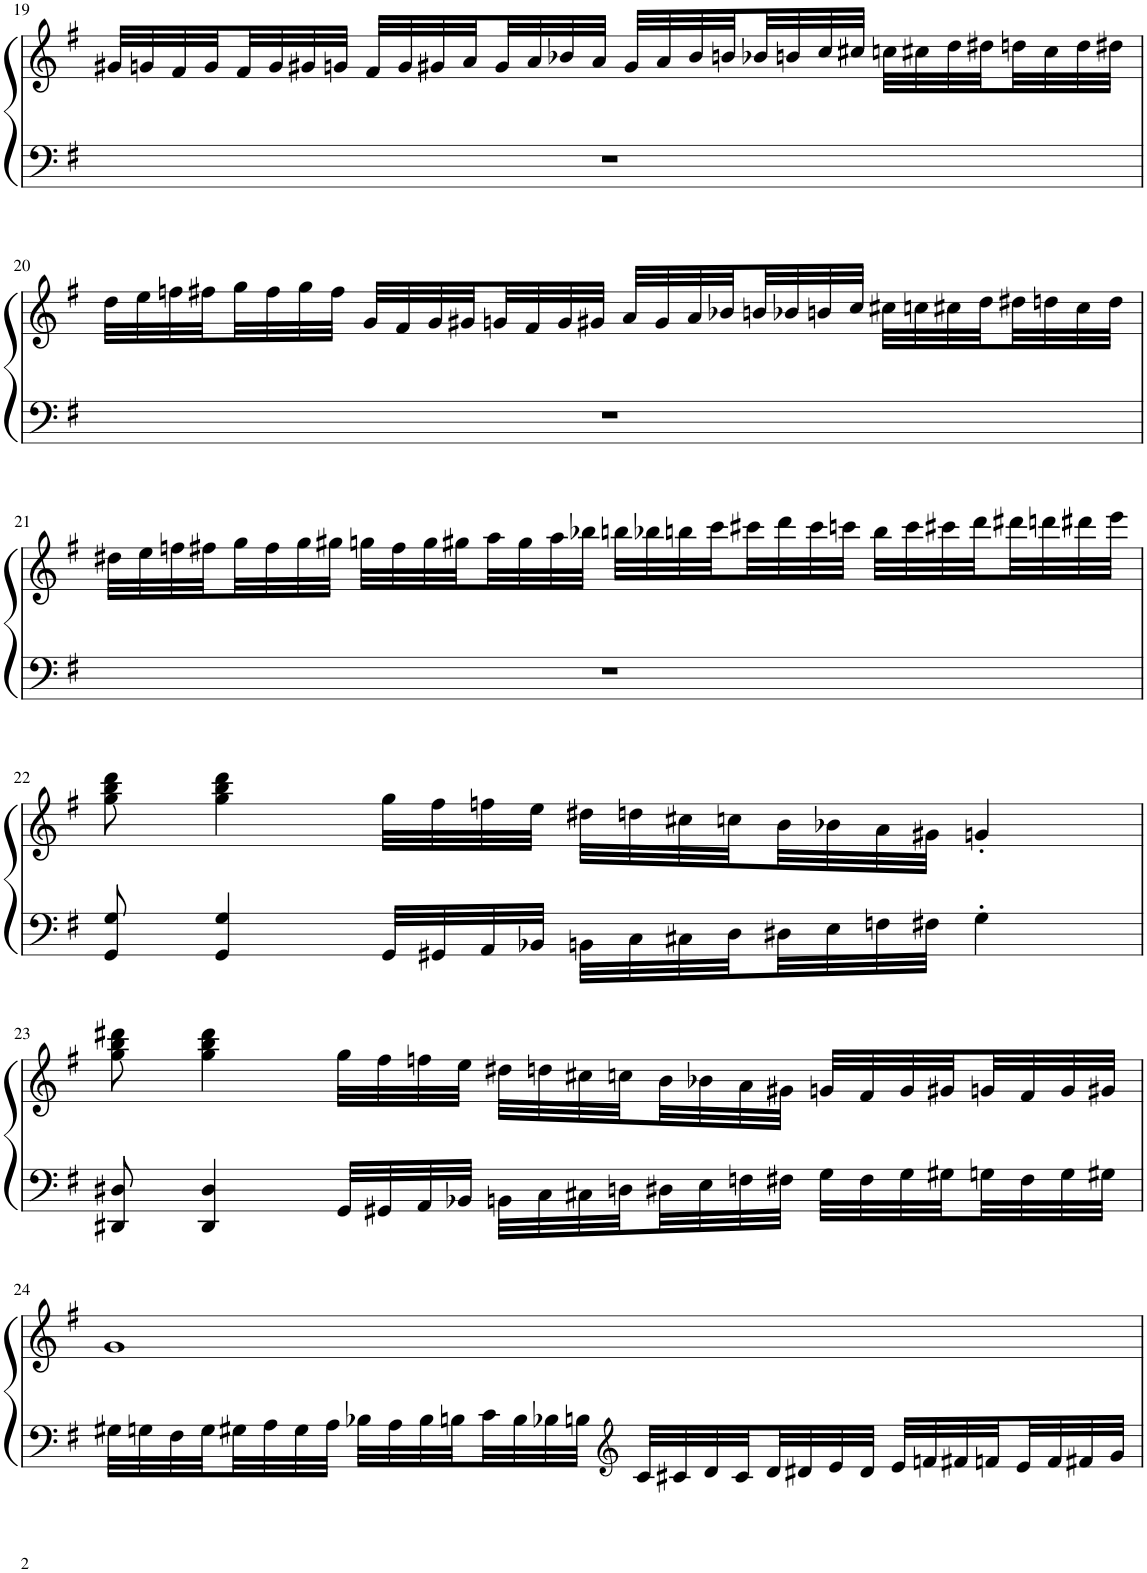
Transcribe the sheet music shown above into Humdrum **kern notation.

**kern	**kern
*part1	*part1
*staff2	*staff1
*I"Piano	*
*I'Pno.	*
!!LO:PB:g=z
*clefF4	*clefG2
*k[f#]	*k[f#]
*M4/4	*M4/4
=19	=19
1r	32g#X/LLL
.	32gn/
.	32f#/
.	32g/
.	32f#/
.	32g/
.	32g#X/
.	32gn/JJJ
.	32f#/LLL
.	32g/
.	32g#X/
.	32a/
.	32g#/
.	32a/
.	32b-X/
.	32a/JJJ
.	32g#/LLL
.	32a/
.	32b-/
.	32bn/
.	32b-X/
.	32bn/
.	32cc/
.	32cc#X/JJJ
.	32ccn\LLL
.	32cc#X\
.	32dd\
.	32dd#X\
.	32ddn\
.	32cc#\
.	32dd\
.	32dd#X\JJJ
!!LO:LB:g=z
=20	=20
1r	32dd\LLL
.	32ee\
.	32ffn\
.	32ff#X\
.	32gg\
.	32ff#\
.	32gg\
.	32ff#\JJJ
.	32g/LLL
.	32f#/
.	32g/
.	32g#X/
.	32gn/
.	32f#/
.	32g/
.	32g#X/JJJ
.	32a/LLL
.	32g#/
.	32a/
.	32b-X/
.	32bn/
.	32b-X/
.	32bn/
.	32cc/JJJ
.	32cc#X\LLL
.	32ccn\
.	32cc#X\
.	32dd\
.	32dd#X\
.	32ddn\
.	32cc#\
.	32dd\JJJ
!!LO:LB:g=z
=21	=21
1r	32dd#X\LLL
.	32ee\
.	32ffn\
.	32ff#X\
.	32gg\
.	32ff#\
.	32gg\
.	32gg#X\JJJ
.	32ggn\LLL
.	32ff#\
.	32gg\
.	32gg#X\
.	32aa\
.	32gg#\
.	32aa\
.	32bb-X\JJJ
.	32bbn\LLL
.	32bb-X\
.	32bbn\
.	32ccc\
.	32ccc#X\
.	32ddd\
.	32ccc#\
.	32cccn\JJJ
.	32bb\LLL
.	32ccc\
.	32ccc#X\
.	32ddd\
.	32ddd#X\
.	32dddn\
.	32ddd#X\
.	32eee\JJJ
!!LO:LB:g=z
=22	=22
8GG/ 8G/	8gg\ 8bb\ 8ddd\
4GG/ 4G/	4gg\ 4bb\ 4ddd\
32GG/LLL	32gg\LLL
32GG#X/	32ff#\
32AA/	32ffn\
32BB-X/JJJ	32ee\JJJ
32BBn\LLL	32dd#X\LLL
32C\	32ddn\
32C#X\	32cc#X\
32D\	32ccn\
32D#X\	32b\
32E\	32b-X\
32Fn\	32a\
32F#X\JJJ	32g#X\JJJ
4G'\	4gn'/
!!LO:LB:g=z
=23	=23
8DD#X/ 8D#X/	8gg\ 8bb\ 8ddd#X\
4DD#/ 4D#/	4gg\ 4bb\ 4ddd#\
32GG/LLL	32gg\LLL
32GG#X/	32ff#\
32AA/	32ffn\
32BB-X/JJJ	32ee\JJJ
32BBn\LLL	32dd#X\LLL
32C\	32ddn\
32C#X\	32cc#X\
32Dn\	32ccn\
32D#X\	32b\
32E\	32b-X\
32Fn\	32a\
32F#X\JJJ	32g#X\JJJ
32G\LLL	32gn/LLL
32F#\	32f#/
32G\	32g/
32G#X\	32g#X/
32Gn\	32gn/
32F#\	32f#/
32G\	32g/
32G#X\JJJ	32g#X/JJJ
!!LO:LB:g=z
=24	=24
32G#X\LLL	1g
32Gn\	.
32F#\	.
32G\	.
32G#X\	.
32A\	.
32G#\	.
32A\JJJ	.
32B-X\LLL	.
32A\	.
32B-\	.
32Bn\	.
32c\	.
32B\	.
32B-X\	.
32Bn\JJJ	.
*clefG2	*
32c/LLL	.
32c#X/	.
32d/	.
32c#/	.
32d/	.
32d#X/	.
32e/	.
32d#/JJJ	.
32e/LLL	.
32fn/	.
32f#X/	.
32fn/	.
32e/	.
32f/	.
32f#X/	.
32g/JJJ	.
=	=
*-	*-
